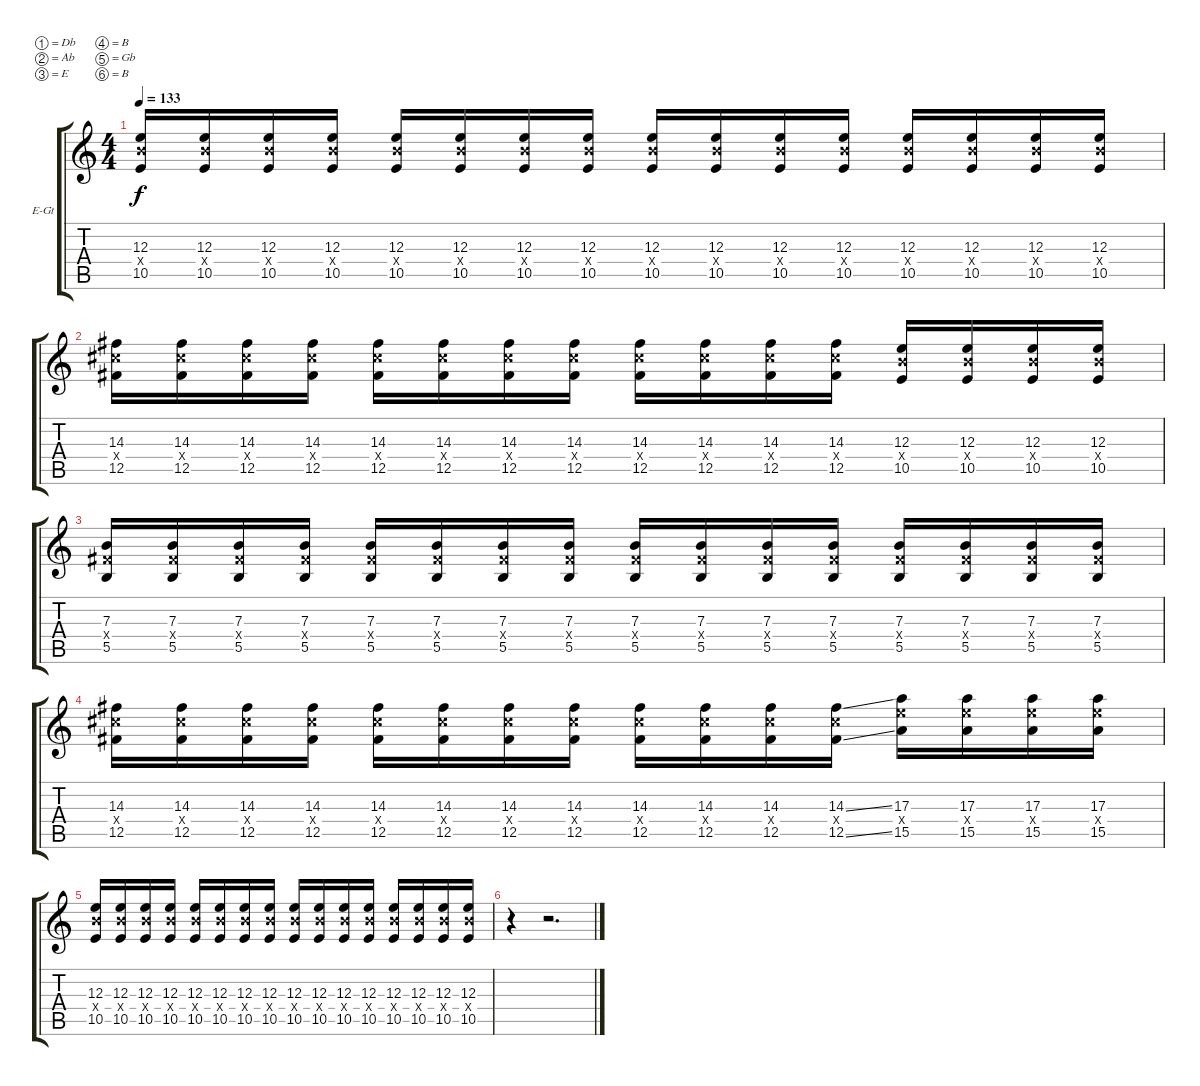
\bracketExtendMode groupsimilarinstruments
\firstSystemTrackNameOrientation horizontal
\otherSystemsTrackNameOrientation horizontal
\track ("Mick's ending guitar" "E-Gt") {instrument distortionguitar}
\staff {score tabs}
\tuning (Db4 Ab3 E3 B2 Gb2 B1)
\ts (4 4)
\tempo 133
\clef g2
\ks c
(12.3 12.4{x} 10.5).16{dy f} (12.3 12.4{x} 10.5).16 (12.3 12.4{x} 10.5).16 (12.3 12.4{x} 10.5).16 (12.3 12.4{x} 10.5).16 (12.3 12.4{x} 10.5).16 (12.3 12.4{x} 10.5).16 (12.3 12.4{x} 10.5).16 (12.3 12.4{x} 10.5).16 (12.3 12.4{x} 10.5).16 (12.3 12.4{x} 10.5).16 (12.3 12.4{x} 10.5).16 (12.3 12.4{x} 10.5).16 (12.3 12.4{x} 10.5).16 (12.3 12.4{x} 10.5).16 (12.3 12.4{x} 10.5).16 |
(14.3 14.4{x} 12.5).16 (14.3 14.4{x} 12.5).16 (14.3 14.4{x} 12.5).16 (14.3 14.4{x} 12.5).16 (14.3 14.4{x} 12.5).16 (14.3 14.4{x} 12.5).16 (14.3 14.4{x} 12.5).16 (14.3 14.4{x} 12.5).16 (14.3 14.4{x} 12.5).16 (14.3 14.4{x} 12.5).16 (14.3 14.4{x} 12.5).16 (14.3 14.4{x} 12.5).16 (12.3 12.4{x} 10.5).16 (12.3 12.4{x} 10.5).16 (12.3 12.4{x} 10.5).16 (12.3 12.4{x} 10.5).16 |
(7.3 7.4{x} 5.5).16 (7.3 7.4{x} 5.5).16 (7.3 7.4{x} 5.5).16 (7.3 7.4{x} 5.5).16 (7.3 7.4{x} 5.5).16 (7.3 7.4{x} 5.5).16 (7.3 7.4{x} 5.5).16 (7.3 7.4{x} 5.5).16 (7.3 7.4{x} 5.5).16 (7.3 7.4{x} 5.5).16 (7.3 7.4{x} 5.5).16 (7.3 7.4{x} 5.5).16 (7.3 7.4{x} 5.5).16 (7.3 7.4{x} 5.5).16 (7.3 7.4{x} 5.5).16 (7.3 7.4{x} 5.5).16 |
(14.3 14.4{x} 12.5).16 (14.3 14.4{x} 12.5).16 (14.3 14.4{x} 12.5).16 (14.3 14.4{x} 12.5).16 (14.3 14.4{x} 12.5).16 (14.3 14.4{x} 12.5).16 (14.3 14.4{x} 12.5).16 (14.3 14.4{x} 12.5).16 (14.3 14.4{x} 12.5).16 (14.3 14.4{x} 12.5).16 (14.3 14.4{x} 12.5).16 (14.3{ss} 14.4{x} 12.5{ss}).16 (17.3 17.4{x} 15.5).16 (17.3 17.4{x} 15.5).16 (17.3 17.4{x} 15.5).16 (17.3 17.4{x} 15.5).16 |
(12.3 12.4{x} 10.5).16 (12.3 12.4{x} 10.5).16 (12.3 12.4{x} 10.5).16 (12.3 12.4{x} 10.5).16 (12.3 12.4{x} 10.5).16 (12.3 12.4{x} 10.5).16 (12.3 12.4{x} 10.5).16 (12.3 12.4{x} 10.5).16 (12.3 12.4{x} 10.5).16 (12.3 12.4{x} 10.5).16 (12.3 12.4{x} 10.5).16 (12.3 12.4{x} 10.5).16 (12.3 12.4{x} 10.5).16 (12.3 12.4{x} 10.5).16 (12.3 12.4{x} 10.5).16 (12.3 12.4{x} 10.5).16 |
r.4 r.2{d}
